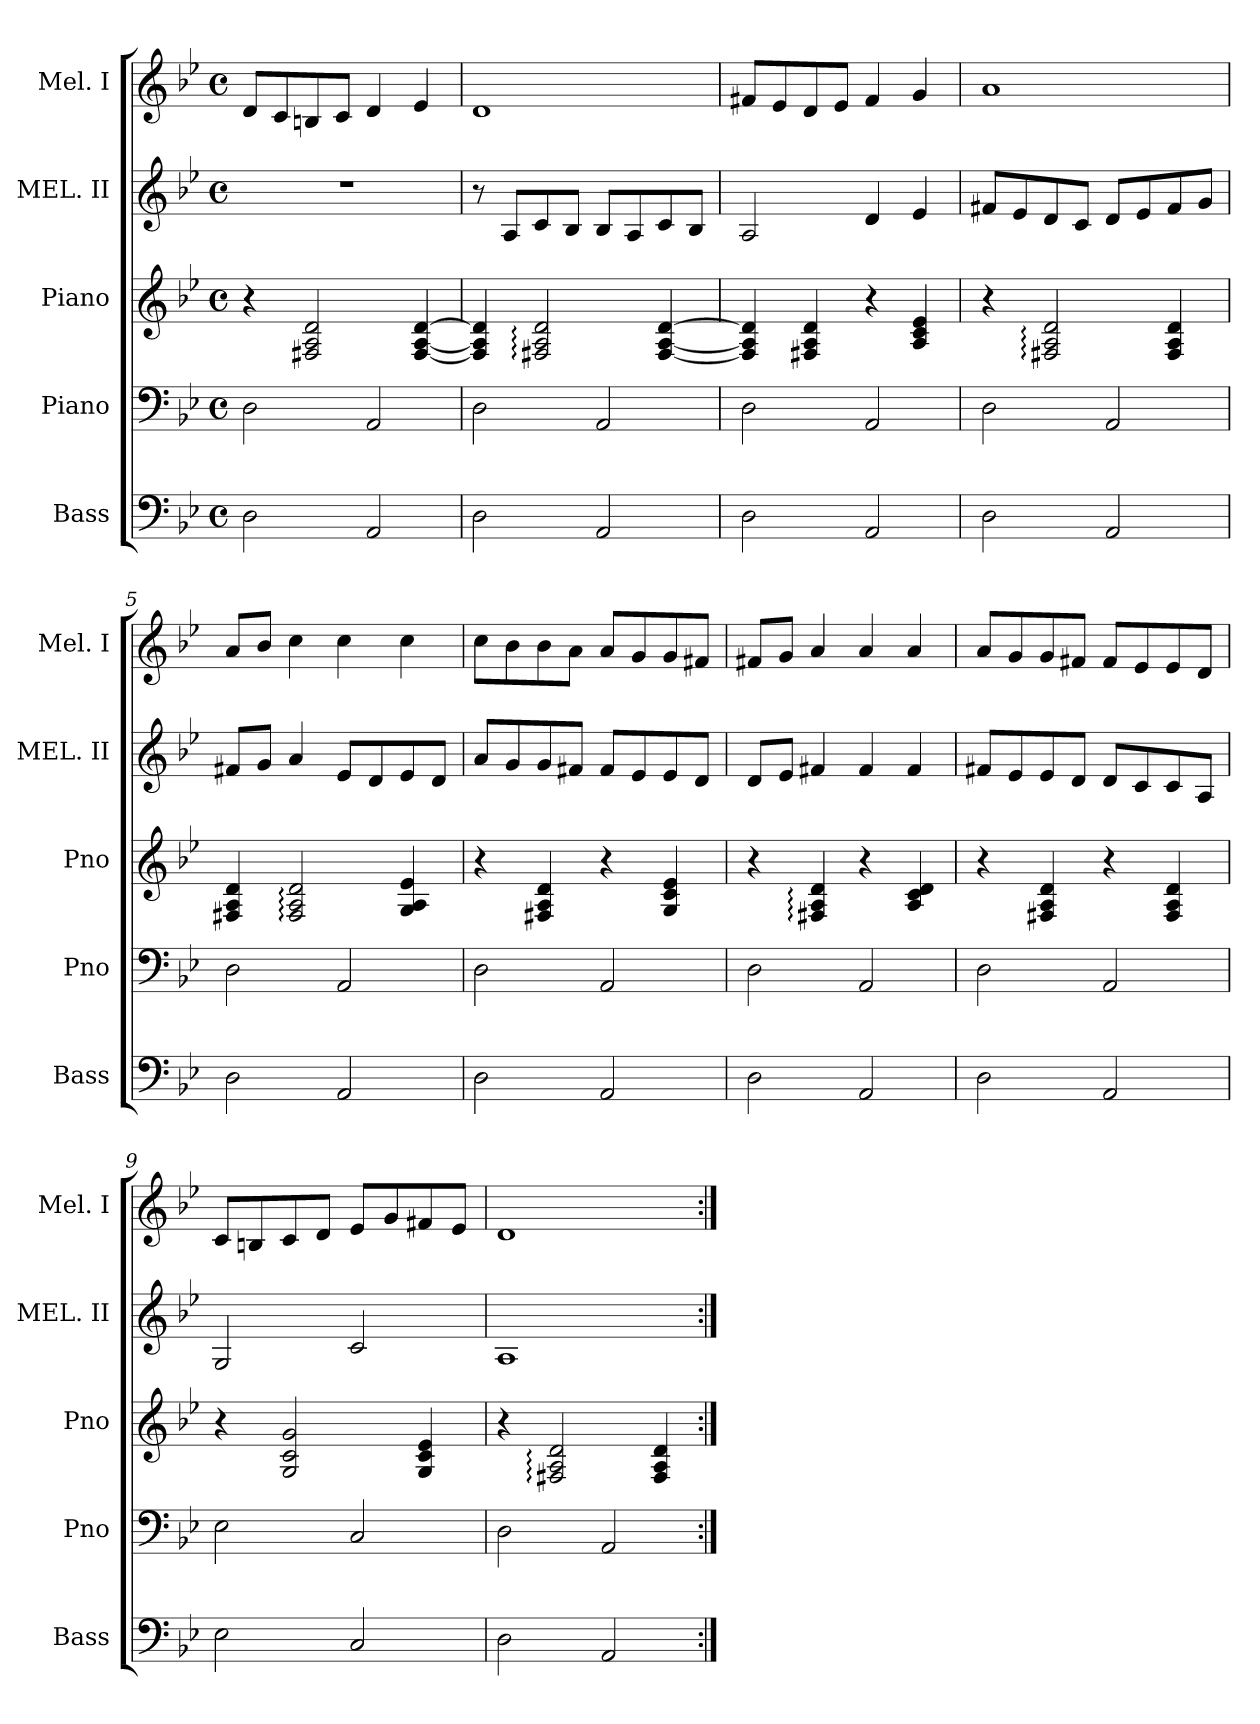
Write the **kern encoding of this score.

**kern	**kern	**kern	**kern	**kern
*part5	*part4	*part3	*part2	*part1
*staff5	*staff4	*staff3	*staff2	*staff1
*I"Bass	*I"Piano	*I"Piano	*I"MEL. II	*I"Mel. I
*I'Bass	*I'Pno	*I'Pno	*I'MEL. II	*I'Mel. I
*clefF4	*clefF4	*clefG2	*clefG2	*clefG2
*ITrd7c12	*	*	*	*
*k[b-e-]	*k[b-e-]	*k[b-e-]	*k[b-e-]	*k[b-e-]
*M4/4	*M4/4	*M4/4	*M4/4	*M4/4
*met(c)	*met(c)	*met(c)	*met(c)	*met(c)
=1	=1	=1	=1	=1
2DD\	2D\	4r	1r	8d/L
.	.	.	.	8c/
.	.	2F#X/ 2A/ 2d/	.	8Bn/
.	.	.	.	8c/J
2AAA/	2AA/	.	.	4d/
.	.	[4F#/ [4A/ [4d/	.	4e-/
=2	=2	=2	=2	=2
2DD\	2D\	4F#/] 4A/] 4d/]	8r	1d
.	.	.	8A/L	.
.	.	2F#X/: 2A/: 2d/:	8c/	.
.	.	.	8B-/J	.
2AAA/	2AA/	.	8B-/L	.
.	.	.	8A/	.
.	.	[4F#/ [4A/ [4d/	8c/	.
.	.	.	8B-/J	.
=3	=3	=3	=3	=3
2DD\	2D\	4F#/] 4A/] 4d/]	2A/	8f#X/L
.	.	.	.	8e-/
.	.	4F#X/ 4A/ 4d/	.	8d/
.	.	.	.	8e-/J
2AAA/	2AA/	4r	4d/	4f#/
.	.	4A/ 4c/ 4e-/	4e-/	4g/
=4	=4	=4	=4	=4
2DD\	2D\	4r	8f#X/L	1a
.	.	.	8e-/	.
.	.	2F#X/: 2A/: 2d/:	8d/	.
.	.	.	8c/J	.
2AAA/	2AA/	.	8d/L	.
.	.	.	8e-/	.
.	.	4F#/ 4A/ 4d/	8f#/	.
.	.	.	8g/J	.
!!LO:LB:g=z
=5	=5	=5	=5	=5
2DD\	2D\	4F#X/ 4A/ 4d/	8f#X/L	8a/L
.	.	.	8g/J	8b-/J
.	.	2F#/: 2A/: 2d/:	4a/	4cc\
2AAA/	2AA/	.	8e-/L	4cc\
.	.	.	8d/	.
.	.	4G/ 4A/ 4e-/	8e-/	4cc\
.	.	.	8d/J	.
=6	=6	=6	=6	=6
2DD\	2D\	4r	8a/L	8cc\L
.	.	.	8g/	8b-\
.	.	4F#X/ 4A/ 4d/	8g/	8b-\
.	.	.	8f#X/J	8a\J
2AAA/	2AA/	4r	8f#/L	8a/L
.	.	.	8e-/	8g/
.	.	4G/ 4c/ 4e-/	8e-/	8g/
.	.	.	8d/J	8f#X/J
=7	=7	=7	=7	=7
2DD\	2D\	4r	8d/L	8f#X/L
.	.	.	8e-/J	8g/J
.	.	4F#X/: 4A/: 4d/:	4f#X/	4a/
2AAA/	2AA/	4r	4f#/	4a/
.	.	4A/ 4c/ 4d/	4f#/	4a/
=8	=8	=8	=8	=8
2DD\	2D\	4r	8f#X/L	8a/L
.	.	.	8e-/	8g/
.	.	4F#X/ 4A/ 4d/	8e-/	8g/
.	.	.	8d/J	8f#X/J
2AAA/	2AA/	4r	8d/L	8f#/L
.	.	.	8c/	8e-/
.	.	4F#/ 4A/ 4d/	8c/	8e-/
.	.	.	8A/J	8d/J
!!LO:PB:g=z
=9	=9	=9	=9	=9
2EE-\	2E-\	4r	2G/	8c/L
.	.	.	.	8Bn/
.	.	2G/ 2c/ 2g/	.	8c/
.	.	.	.	8d/J
2CC/	2C/	.	2c/	8e-/L
.	.	.	.	8g/
.	.	4G/ 4c/ 4e-/	.	8f#X/
.	.	.	.	8e-/J
=10	=10	=10	=10	=10
2DD\	2D\	4r	1A	1d
.	.	2F#X/: 2A/: 2d/:	.	.
2AAA/	2AA/	.	.	.
.	.	4F#/ 4A/ 4d/	.	.
=:|!	=:|!	=:|!	=:|!	=:|!
*-	*-	*-	*-	*-
